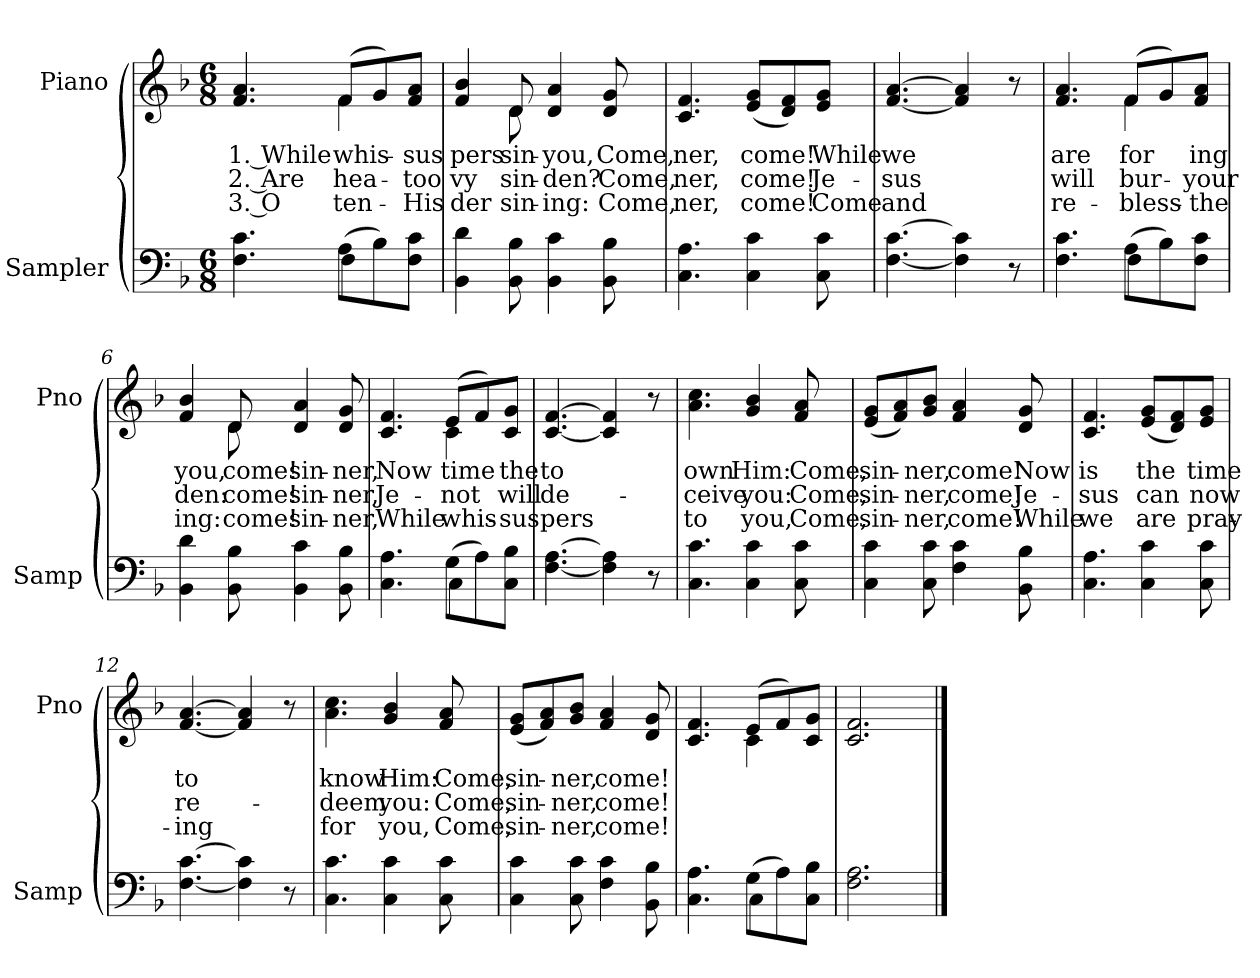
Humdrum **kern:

**kern	**kern	**text	**text	**text
*part2	*part1	*part1	*part1	*part1
*staff2	*staff1	*staff1	*staff1	*staff1
*I"Sampler	*I"Piano	*	*	*
*I'Samp	*I'Pno	*	*	*
*clefF4	*clefG2	*	*	*
*k[b-]	*k[b-]	*	*	*
*F:	*F:	*	*	*
*M6/8	*M6/8	*	*	*
=1	=1	=1	=1	=1
*^	*^	*	*	*
4.F 4.c	4.ryy	4.f 4.a	4.ryy	1. While	2. Are	3. O
(8A\L	4F	(8f/L	4f	whis-	hea-	ten-
8B-\)	.	8g/)	.	.	.	.
8F\ 8c\J	8ryy	8f/ 8a/J	8ryy	-sus	too	His
*v	*v	*	*	*	*	*
=2	=2	=2	=2	=2	=2
4BB- 4d	4f 4b-	4ryy	-pers	-vy	-der
8BB- 8B-	8d/	8d	sin-	sin-	sin-
4BB- 4c	4d 4a	4.ryy	you,	-den?	-ing:
8BB- 8B-	8d 8g	.	Come,	Come,	Come,
*	*v	*v	*	*	*
=3	=3	=3	=3	=3
4.C 4.A	4.c 4.f	-ner,	-ner,	-ner,
4C 4c	(8e/ 8g/L	come!	come!	come!
.	8d/ 8f/)	.	.	.
8C 8c	8e/ 8g/J	While	Je-	Come
=4	=4	=4	=4	=4
[4.F [4.c	[4.f [4.a	we	-sus	and
4F] 4c]	4f] 4a]	.	.	.
8r	8r	.	.	.
=5	=5	=5	=5	=5
*^	*^	*	*	*
4.F 4.c	4.ryy	4.f 4.a	4.ryy	are	will	re-
(8A\L	4F	(8f/L	4f	for	bur-	bless-
8B-\)	.	8g/)	.	.	.	.
8F\ 8c\J	8ryy	8f/ 8a/J	8ryy	-ing	your	the
*v	*v	*	*	*	*	*
=6	=6	=6	=6	=6	=6
4BB- 4d	4f 4b-	4ryy	you,	-den:	-ing:
8BB- 8B-	8d/	8d	come!	come!	come!
4BB- 4c	4d 4a	4.ryy	sin-	sin-	sin-
8BB- 8B-	8d 8g	.	-ner,	-ner,	-ner,
=7	=7	=7	=7	=7	=7
*^	*	*	*	*	*
4.C 4.A	4.ryy	4.c 4.f	4.ryy	Now	Je-	While
(8G\L	4C	(8e/L	4c	time	not	whis-
8A\)	.	8f/)	.	.	.	.
8C\ 8B-\J	8ryy	8c/ 8g/J	8ryy	the	will	-sus
*v	*v	*	*	*	*	*
*	*v	*v	*	*	*
=8	=8	=8	=8	=8
[4.F [4.A	[4.c [4.f	to	de-	-pers
4F] 4A]	4c] 4f]	.	.	.
8r	8r	.	.	.
=9	=9	=9	=9	=9
4.C 4.c	4.a 4.cc	own	-ceive	to
4C 4c	4g 4b-	Him:	you:	you,
8C 8c	8f 8a	Come,	Come,	Come,
=10	=10	=10	=10	=10
4C 4c	(8e/ 8g/L	sin-	sin-	sin-
.	8f/ 8a/)	.	.	.
8C 8c	8g/ 8b-/J	-ner,	-ner,	-ner,
4F 4c	4f 4a	come!	come!	come!
8BB- 8B-	8d 8g	Now	Je-	While
=11	=11	=11	=11	=11
4.C 4.A	4.c 4.f	is	-sus	we
4C 4c	(8e/ 8g/L	the	can	are
.	8d/ 8f/)	.	.	.
8C 8c	8e/ 8g/J	time	now	pray-
=12	=12	=12	=12	=12
[4.F [4.c	[4.f [4.a	to	re-	-ing
4F] 4c]	4f] 4a]	.	.	.
8r	8r	.	.	.
=13	=13	=13	=13	=13
4.C 4.c	4.a 4.cc	know	-deem	for
4C 4c	4g 4b-	Him:	you:	you,
8C 8c	8f 8a	Come,	Come,	Come,
=14	=14	=14	=14	=14
4C 4c	(8e/ 8g/L	sin-	sin-	sin-
.	8f/ 8a/)	.	.	.
8C 8c	8g/ 8b-/J	-ner,	-ner,	-ner,
4F 4c	4f 4a	come!	come!	come!
8BB- 8B-	8d 8g	.	.	.
=15	=15	=15	=15	=15
*^	*^	*	*	*
4.C 4.A	4.ryy	4.c 4.f	4.ryy	.	.	.
(8G\L	4C	(8e/L	4c	.	.	.
8A\)	.	8f/)	.	.	.	.
8C\ 8B-\J	8ryy	8c/ 8g/J	8ryy	.	.	.
*v	*v	*	*	*	*	*
*	*v	*v	*	*	*
=16	=16	=16	=16	=16
2.F 2.A	2.c 2.f	.	.	.
==	==	==	==	==
*-	*-	*-	*-	*-
